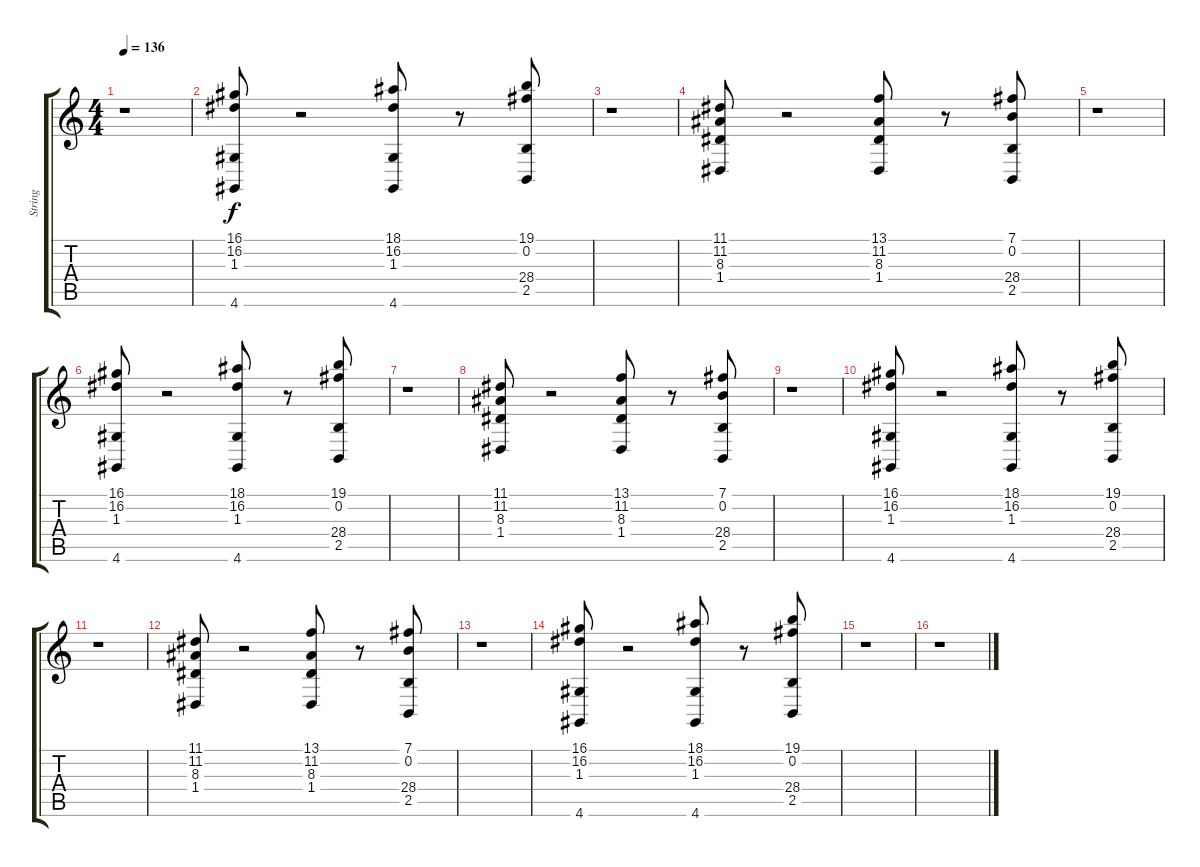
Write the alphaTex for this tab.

\track ("String" "String") {instrument stringensemble1}
\staff {score tabs}
\tuning (E4 B3 G3 D3 A2 E2) {hide}
\ts (4 4)
\tempo 136
\clef g2
\ks c
r.1{dy f} |
(16.1 16.2 1.3 4.6).8 r.2 (18.1 16.2 1.3 4.6).8 r.8 (19.1 0.2 28.4 2.5).8 |
r.1 |
(11.1 11.2 8.3 1.4).8 r.2 (13.1 11.2 8.3 1.4).8 r.8 (7.1 0.2 28.4 2.5).8 |
r.1 |
(16.1 16.2 1.3 4.6).8 r.2 (18.1 16.2 1.3 4.6).8 r.8 (19.1 0.2 28.4 2.5).8 |
r.1 |
(11.1 11.2 8.3 1.4).8 r.2 (13.1 11.2 8.3 1.4).8 r.8 (7.1 0.2 28.4 2.5).8 |
r.1 |
(16.1 16.2 1.3 4.6).8 r.2 (18.1 16.2 1.3 4.6).8 r.8 (19.1 0.2 28.4 2.5).8 |
r.1 |
(11.1 11.2 8.3 1.4).8 r.2 (13.1 11.2 8.3 1.4).8 r.8 (7.1 0.2 28.4 2.5).8 |
r.1 |
(16.1 16.2 1.3 4.6).8 r.2 (18.1 16.2 1.3 4.6).8 r.8 (19.1 0.2 28.4 2.5).8 |
r.1 |
r.1
